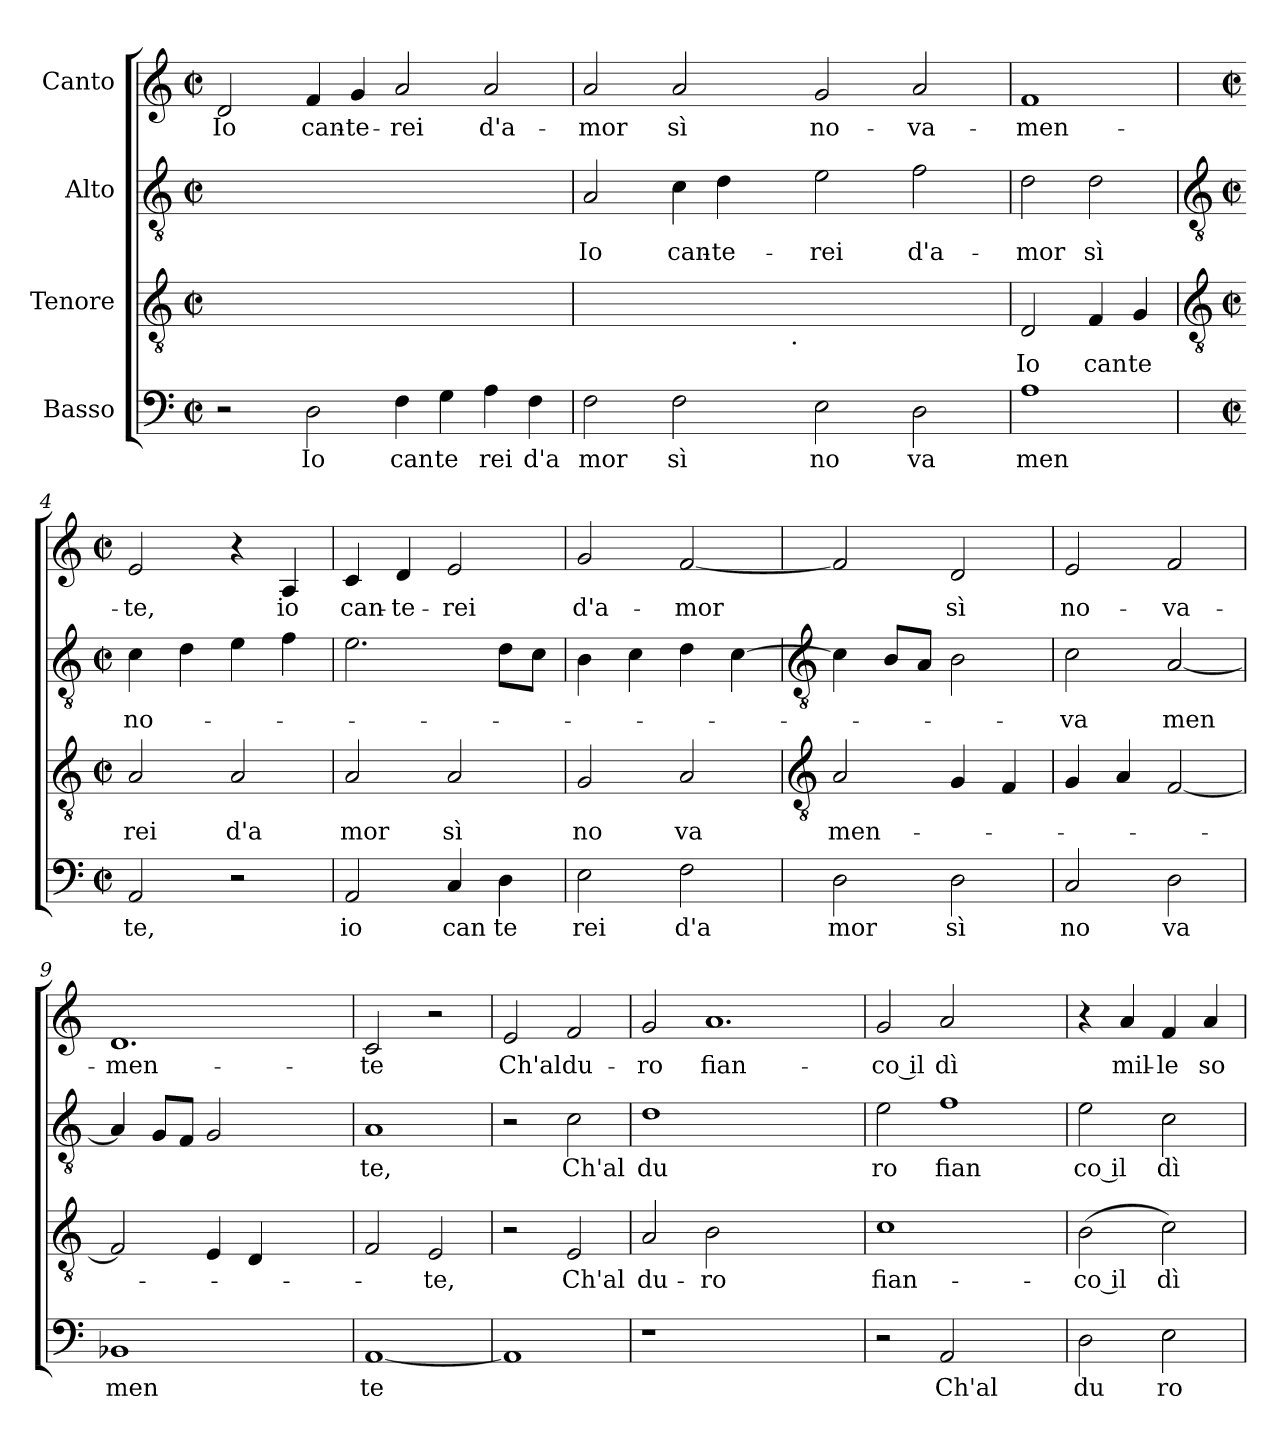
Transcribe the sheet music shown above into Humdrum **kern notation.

**kern	**text	**kern	**text	**kern	**text	**kern	**text
*part4	*part4	*part3	*part3	*part2	*part2	*part1	*part1
*staff4	*staff4	*staff3	*staff3	*staff2	*staff2	*staff1	*staff1
*I"Basso	*	*I"Tenore	*	*I"Alto	*	*I"Canto	*
*clefF4	*	*clefGv2	*	*clefGv2	*	*clefG2	*
*k[]	*	*k[]	*	*k[]	*	*k[]	*
*C:	*	*C:	*	*C:	*	*C:	*
*M4/2	*	*M4/2	*	*M4/2	*	*M4/2	*
*met(c|)	*	*met(c|)	*	*met(c|)	*	*met(c|)	*
=1	=1	=1	=1	=1	=1	=1	=1
!	!	!	!	!	!	!	!LO:LY:b
2r	.	4ryy	.	4ryy	.	2d/	Io
.	.	4ryy	.	4ryy	.	.	.
!	!LO:LY:b	!	!	!	!	!	!LO:LY:b
2D\	Io	4ryy	.	4ryy	.	4f/	can-
!	!	!	!	!	!	!	!LO:LY:b
.	.	4ryy	.	4ryy	.	4g/	-te-
!	!LO:LY:b	!	!	!	!	!	!LO:LY:b
4F\	can	4ryy	.	4ryy	.	2a/	-rei
!	!LO:LY:b	!	!	!	!	!	!
4G\	te	4ryy	.	4ryy	.	.	.
!	!LO:LY:b	!	!	!	!	!	!LO:LY:b
4A\	rei	4ryy	.	4ryy	.	2a/	d'a-
!	!LO:LY:b	!	!	!	!	!	!
4F\	d'a	4ryy	.	4ryy	.	.	.
=2	=2	=2	=2	=2	=2	=2	=2
!	!LO:LY:b	!	!	!	!LO:LY:b	!	!LO:LY:b
2F\	mor	4ryy	.	2A/	Io	2a/	-mor
.	.	4ryy	.	.	.	.	.
!	!LO:LY:b	!	!	!	!LO:LY:b	!	!LO:LY:b
2F\	sì	4ryy	.	4c\	can-	2a/	sì
!	!	!	!	!	!LO:LY:b	!	!
.	.	32ryy	.	4d\	-te-	.	.
.	.	32ryy	.	.	.	.	.
.	.	32ryy	.	.	.	.	.
.	.	32ryy	.	.	.	.	.
.	.	32ryy	.	.	.	.	.
.	.	32ryy	.	.	.	.	.
!	!	!LO:TX:b:t=.	!	!	!	!	!
.	.	32ryy	.	.	.	.	.
.	.	4ryy	.	.	.	.	.
!	!LO:LY:b	!	!	!	!LO:LY:b	!	!LO:LY:b
2E\	no	.	.	2e\	-rei	2g/	no-
.	.	4ryy	.	.	.	.	.
.	.	4ryy	.	.	.	.	.
!	!LO:LY:b	!	!	!	!LO:LY:b	!	!LO:LY:b
2D\	va	.	.	2f\	d'a-	2a/	-va-
.	.	4ryy	.	.	.	.	.
.	.	32ryy	.	.	.	.	.
=3	=3	=3	=3	=3	=3	=3	=3
!	!LO:LY:b	!	!LO:LY:b	!	!LO:LY:b	!	!LO:LY:b
1A	men	2D/	Io	2d\	-mor	1f	-men-
!	!	!	!LO:LY:b	!	!LO:LY:b	!	!
.	.	4F/	can	2d\	sì	.	.
!	!	!	!LO:LY:b	!	!	!	!
.	.	4G/	te	.	.	.	.
!!LO:LB:g=z
=4	=4	=4	=4	=4	=4	=4	=4
*	*	*clefGv2	*	*clefGv2	*	*	*
*M2/2	*	*M2/2	*	*M2/2	*	*M2/2	*
*met(c|)	*	*met(c|)	*	*met(c|)	*	*met(c|)	*
!	!LO:LY:b	!	!LO:LY:b	!	!LO:LY:b	!	!LO:LY:b
2AA/	te,	2A/	rei	4c\	no-	2e/	-te,
.	.	.	.	4d\	.	.	.
!	!	!	!LO:LY:b	!	!	!	!
2r	.	2A/	d'a	4e\	.	4r	.
!	!	!	!	!	!	!	!LO:LY:b
.	.	.	.	4f\	.	4A/	io
=5	=5	=5	=5	=5	=5	=5	=5
!	!LO:LY:b	!	!LO:LY:b	!	!	!	!LO:LY:b
2AA/	io	2A/	mor	2.e\	.	4c/	can-
!	!	!	!	!	!	!	!LO:LY:b
.	.	.	.	.	.	4d/	-te-
!	!LO:LY:b	!	!LO:LY:b	!	!	!	!LO:LY:b
4C/	can	2A/	sì	.	.	2e/	-rei
!	!LO:LY:b	!	!	!	!	!	!
4D\	te	.	.	8d\L	.	.	.
.	.	.	.	8c\J	.	.	.
=6	=6	=6	=6	=6	=6	=6	=6
!	!LO:LY:b	!	!LO:LY:b	!	!	!	!LO:LY:b
2E\	rei	2G/	no	4B\	.	2g/	d'a-
.	.	.	.	4c\	.	.	.
!	!LO:LY:b	!	!LO:LY:b	!	!	!	!LO:LY:b
2F\	d'a	2A/	va	4d\	.	[2f/	-mor
.	.	.	.	[4c\	.	.	.
!!LO:LB:g=z
=7	=7	=7	=7	=7	=7	=7	=7
*	*	*clefGv2	*	*clefGv2	*	*	*
!	!LO:LY:b	!	!LO:LY:b	!	!	!	!
2D\	mor	2A/	men-	4c\]	.	2f/]	.
.	.	.	.	8B/L	.	.	.
.	.	.	.	8A/J	.	.	.
!	!LO:LY:b	!	!	!	!	!	!LO:LY:b
2D\	sì	4G/	.	2B\	.	2d/	sì
.	.	4F/	.	.	.	.	.
=8	=8	=8	=8	=8	=8	=8	=8
!	!LO:LY:b	!	!	!	!LO:LY:b	!	!LO:LY:b
2C/	no	4G/	.	2c\	-va	2e/	no-
.	.	4A/	.	.	.	.	.
!	!LO:LY:b	!	!	!	!LO:LY:b	!	!LO:LY:b
2D\	va	[2F/	.	[2A/	men	2f/	-va-
=9	=9	=9	=9	=9	=9	=9	=9
!	!LO:LY:b	!	!	!	!	!	!LO:LY:b
1BB-X	men	2F/]	.	4A/]	.	1.d	-men-
.	.	.	.	8G/L	.	.	.
.	.	.	.	8F/J	.	.	.
.	.	4E/	.	2G/	.	.	.
.	.	4D/	.	.	.	.	.
2ryy	.	2ryy	.	2ryy	.	.	.
=10	=10	=10	=10	=10	=10	=10	=10
!	!LO:LY:b	!	!	!	!LO:LY:b	!	!LO:LY:b
[1AA	te	2F/	.	1A	te,	2c/	-te
!	!	!	!LO:LY:b	!	!	!	!
.	.	2E/	-te,	.	.	2r	.
=11	=11	=11	=11	=11	=11	=11	=11
!	!	!	!	!	!	!	!LO:LY:b
1AA]	.	2r	.	2r	.	2e/	Ch'al
!	!	!	!LO:LY:b	!	!LO:LY:b	!	!LO:LY:b
.	.	2E/	Ch'al	2c\	Ch'al	2f/	du-
=12	=12	=12	=12	=12	=12	=12	=12
!	!	!	!LO:LY:b	!	!LO:LY:b	!	!LO:LY:b
1r	.	2A/	du-	1d	du	2g/	-ro
!	!	!	!LO:LY:b	!	!	!	!LO:LY:b
.	.	2B\	-ro	.	.	1.a	fian-
1ryy	.	1ryy	.	1ryy	.	.	.
=13	=13	=13	=13	=13	=13	=13	=13
!	!	!	!LO:LY:b	!	!LO:LY:b	!	!LO:LY:b
2r	.	1c	fian-	2e\	ro	2g/	-co il
!	!LO:LY:b	!	!	!	!LO:LY:b	!	!LO:LY:b
2AA/	Ch'al	.	.	1f	fian	2a/	dì
2ryy	.	2ryy	.	.	.	2ryy	.
=14	=14	=14	=14	=14	=14	=14	=14
!	!LO:LY:b	!	!LO:LY:b	!	!LO:LY:b	!	!
2D\	du	(>2B\	-co il	2e\	co il	4r	.
!	!	!	!	!	!	!	!LO:LY:b
.	.	.	.	.	.	4a/	mil-
!	!LO:LY:b	!	!LO:LY:b	!	!LO:LY:b	!	!LO:LY:b
2E\	ro	2c\)	dì	2c\	dì	4f/	-le
!	!	!	!	!	!	!	!LO:LY:b
.	.	.	.	.	.	4a/	so-
=	=	=	=	=	=	=	=
*-	*-	*-	*-	*-	*-	*-	*-
